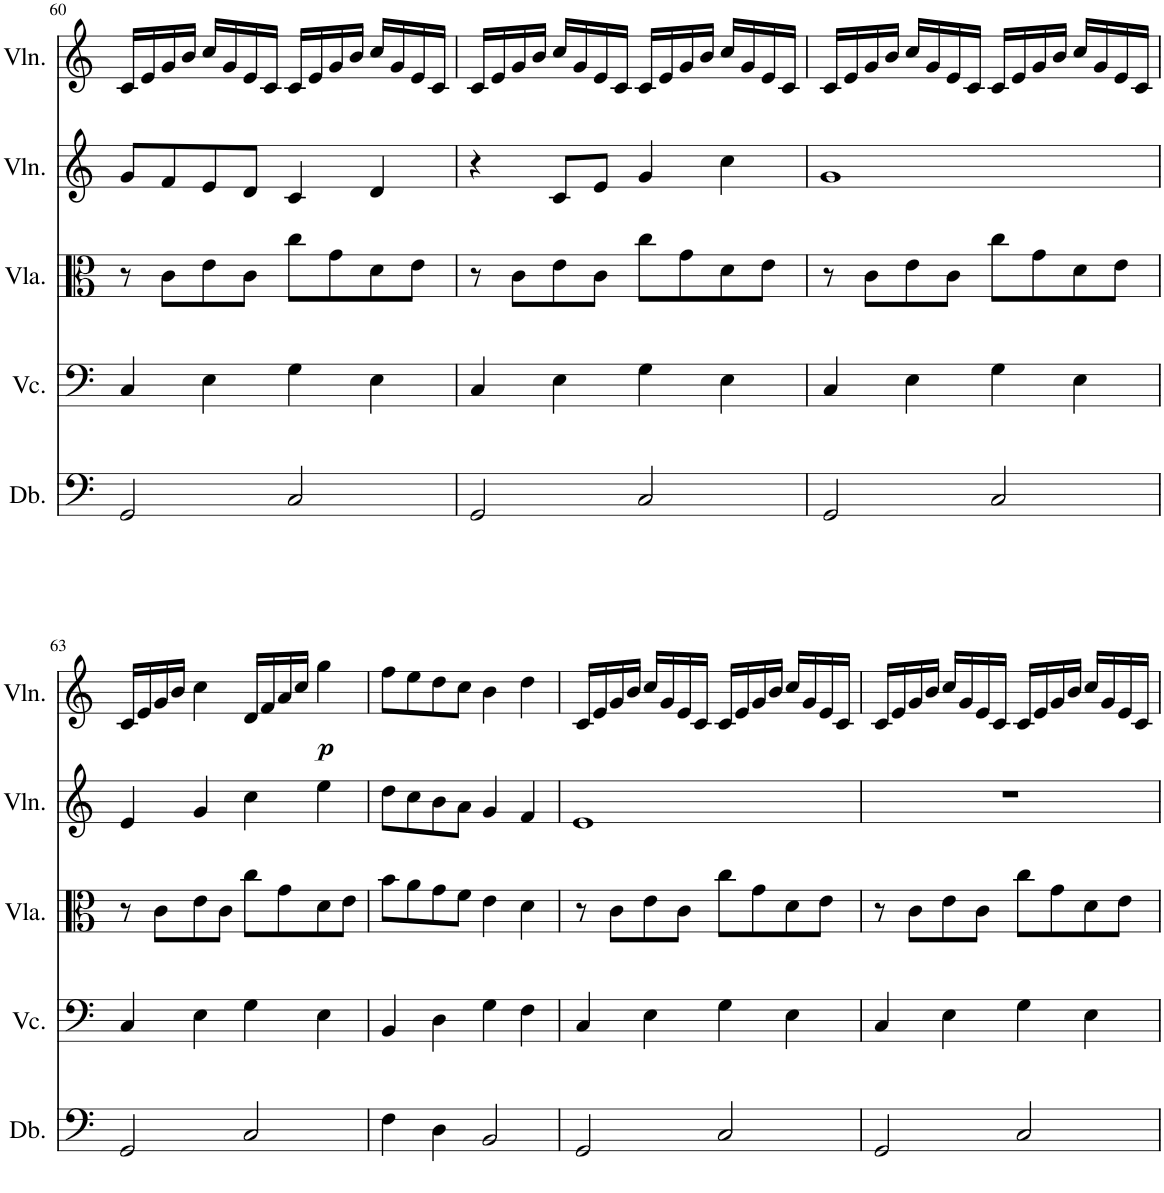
**kern	**kern	**kern	**kern	**kern	**dynam
*part5	*part4	*part3	*part2	*part1	*part1
*staff5	*staff4	*staff3	*staff2	*staff1	*staff1
*I"Double Bass	*I"Violoncello	*I"Viola	*I"Violin	*I"Violin	*
*I'Db.	*I'Vc.	*I'Vla.	*I'Vln.	*I'Vln.	*
!!LO:PB:g=z
*clefF4	*clefF4	*clefC3	*clefG2	*clefG2	*
*Trd7c12	*	*	*	*	*
*k[]	*k[]	*k[]	*k[]	*k[]	*
*M4/4	*M4/4	*M4/4	*M4/4	*M4/4	*
=60	=60	=60	=60	=60	=60
2GG/	4C/	8r	8g/L	16c/LL	.
.	.	.	.	16e/	.
.	.	8c\L	8f/	16g/	.
.	.	.	.	16b/JJ	.
.	4E\	8e\	8e/	16cc/LL	.
.	.	.	.	16g/	.
.	.	8c\J	8d/J	16e/	.
.	.	.	.	16c/JJ	.
2C/	4G\	8cc\L	4c/	16c/LL	.
.	.	.	.	16e/	.
.	.	8g\	.	16g/	.
.	.	.	.	16b/JJ	.
.	4E\	8d\	4d/	16cc/LL	.
.	.	.	.	16g/	.
.	.	8e\J	.	16e/	.
.	.	.	.	16c/JJ	.
=61	=61	=61	=61	=61	=61
2GG/	4C/	8r	4r	16c/LL	.
.	.	.	.	16e/	.
.	.	8c\L	.	16g/	.
.	.	.	.	16b/JJ	.
.	4E\	8e\	8c/L	16cc/LL	.
.	.	.	.	16g/	.
.	.	8c\J	8e/J	16e/	.
.	.	.	.	16c/JJ	.
2C/	4G\	8cc\L	4g/	16c/LL	.
.	.	.	.	16e/	.
.	.	8g\	.	16g/	.
.	.	.	.	16b/JJ	.
.	4E\	8d\	4cc\	16cc/LL	.
.	.	.	.	16g/	.
.	.	8e\J	.	16e/	.
.	.	.	.	16c/JJ	.
=62	=62	=62	=62	=62	=62
2GG/	4C/	8r	1g	16c/LL	.
.	.	.	.	16e/	.
.	.	8c\L	.	16g/	.
.	.	.	.	16b/JJ	.
.	4E\	8e\	.	16cc/LL	.
.	.	.	.	16g/	.
.	.	8c\J	.	16e/	.
.	.	.	.	16c/JJ	.
2C/	4G\	8cc\L	.	16c/LL	.
.	.	.	.	16e/	.
.	.	8g\	.	16g/	.
.	.	.	.	16b/JJ	.
.	4E\	8d\	.	16cc/LL	.
.	.	.	.	16g/	.
.	.	8e\J	.	16e/	.
.	.	.	.	16c/JJ	.
!!LO:LB:g=z
=63	=63	=63	=63	=63	=63
2GG/	4C/	8r	4e/	16c/LL	.
.	.	.	.	16e/	.
.	.	8c\L	.	16g/	.
.	.	.	.	16b/JJ	.
.	4E\	8e\	4g/	4cc\	.
.	.	8c\J	.	.	.
2C/	4G\	8cc\L	4cc\	16d/LL	.
.	.	.	.	16f/	.
.	.	8g\	.	16a/	.
.	.	.	.	16cc/JJ	.
!	!	!	!	!	!LO:DY:b
.	4E\	8d\	4ee\	4gg\	p
.	.	8e\J	.	.	.
=64	=64	=64	=64	=64	=64
4F\	4BB/	8b\L	8dd\L	8ff\L	.
.	.	8a\	8cc\	8ee\	.
4D\	4D\	8g\	8b\	8dd\	.
.	.	8f\J	8a\J	8cc\J	.
2BB/	4G\	4e\	4g/	4b\	.
.	4F\	4d\	4f/	4dd\	.
=65	=65	=65	=65	=65	=65
2GG/	4C/	8r	1e	16c/LL	.
.	.	.	.	16e/	.
.	.	8c\L	.	16g/	.
.	.	.	.	16b/JJ	.
.	4E\	8e\	.	16cc/LL	.
.	.	.	.	16g/	.
.	.	8c\J	.	16e/	.
.	.	.	.	16c/JJ	.
2C/	4G\	8cc\L	.	16c/LL	.
.	.	.	.	16e/	.
.	.	8g\	.	16g/	.
.	.	.	.	16b/JJ	.
.	4E\	8d\	.	16cc/LL	.
.	.	.	.	16g/	.
.	.	8e\J	.	16e/	.
.	.	.	.	16c/JJ	.
=66	=66	=66	=66	=66	=66
2GG/	4C/	8r	1r	16c/LL	.
.	.	.	.	16e/	.
.	.	8c\L	.	16g/	.
.	.	.	.	16b/JJ	.
.	4E\	8e\	.	16cc/LL	.
.	.	.	.	16g/	.
.	.	8c\J	.	16e/	.
.	.	.	.	16c/JJ	.
2C/	4G\	8cc\L	.	16c/LL	.
.	.	.	.	16e/	.
.	.	8g\	.	16g/	.
.	.	.	.	16b/JJ	.
.	4E\	8d\	.	16cc/LL	.
.	.	.	.	16g/	.
.	.	8e\J	.	16e/	.
.	.	.	.	16c/JJ	.
=	=	=	=	=	=
*-	*-	*-	*-	*-	*-
